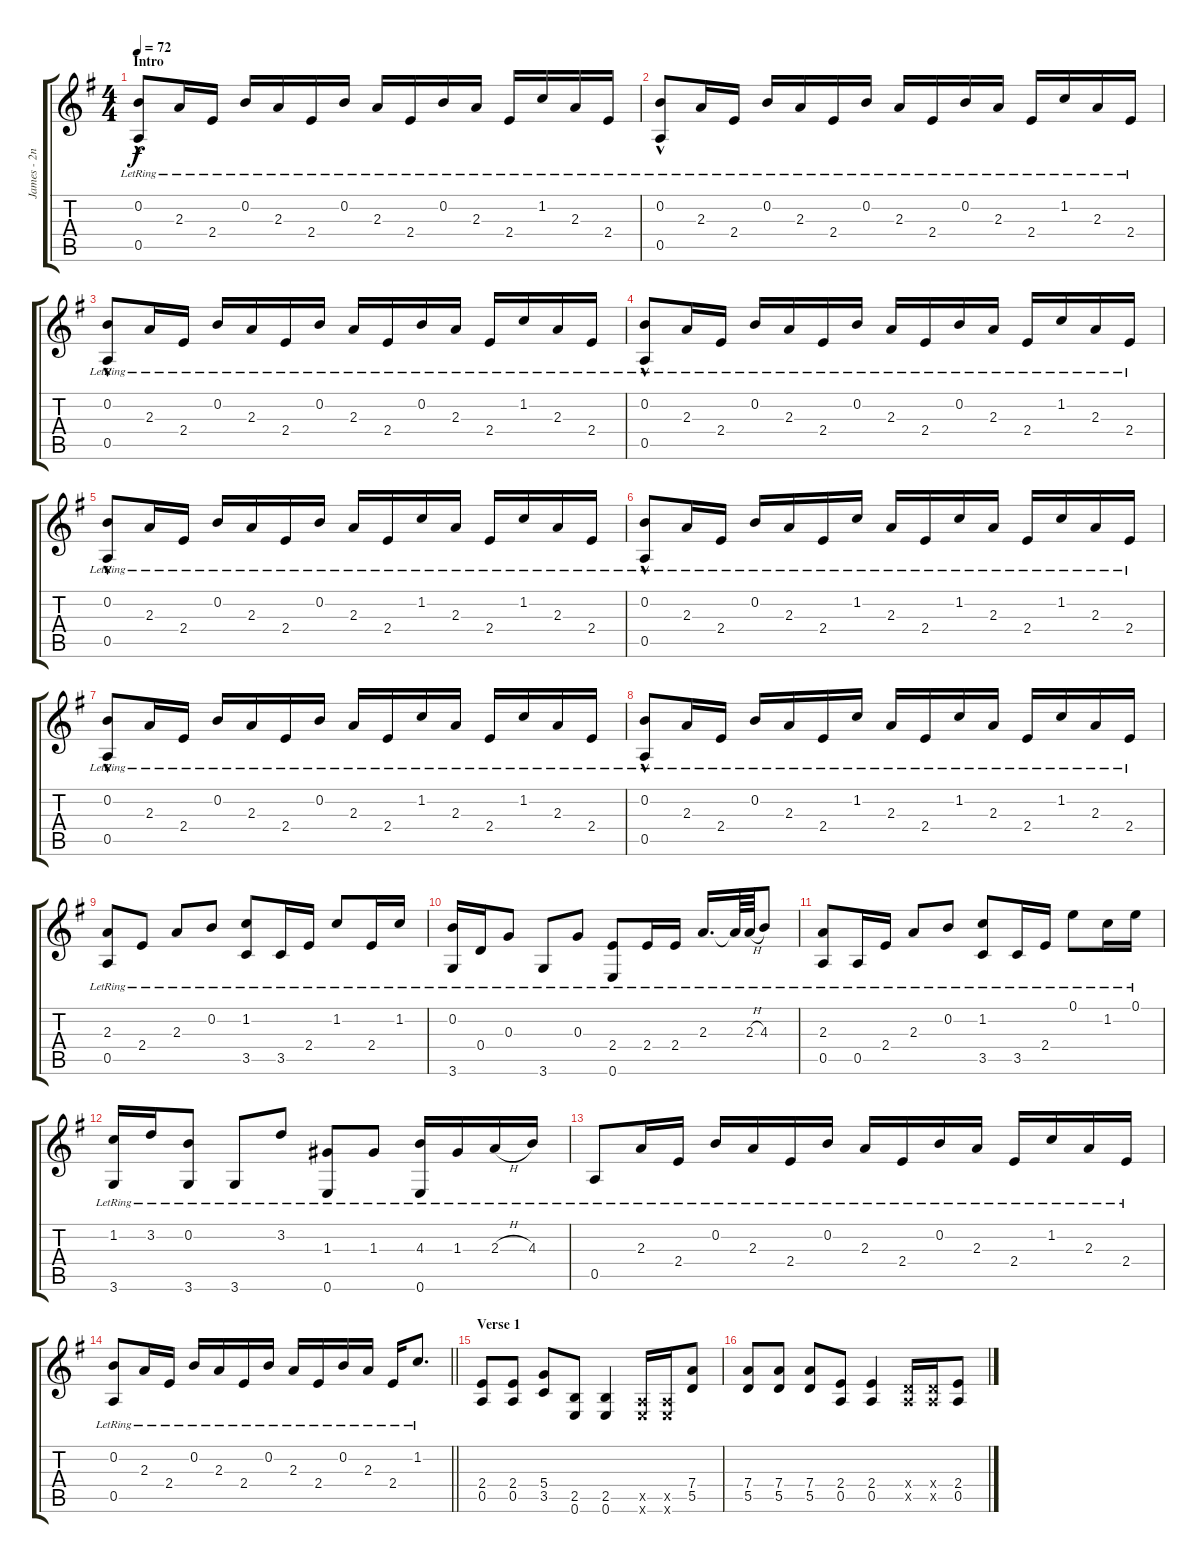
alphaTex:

\track ("James - 2nd Acoustic/Distortion" "James - 2n") {instrument acousticguitarnylon}
\staff {score tabs}
\tuning (E4 B3 G3 D3 A2 E2) {hide}
\ts (4 4)
\section ("" "Intro")
\tempo 72
\clef g2
\ks eminor
(0.2{hac lr} 0.5{hac lr}).8{dy f instrument acousticguitarnylon} 2.3{lr}.16 2.4{lr}.16 0.2{lr}.16 2.3{lr}.16 2.4{lr}.16 0.2{lr}.16 2.3{lr}.16 2.4{lr}.16 0.2{lr}.16 2.3{lr}.16 2.4{lr}.16 1.2{lr}.16 2.3{lr}.16 2.4{lr}.16 |
(0.2{hac lr} 0.5{hac lr}).8 2.3{lr}.16 2.4{lr}.16 0.2{lr}.16 2.3{lr}.16 2.4{lr}.16 0.2{lr}.16 2.3{lr}.16 2.4{lr}.16 0.2{lr}.16 2.3{lr}.16 2.4{lr}.16 1.2{lr}.16 2.3{lr}.16 2.4{lr}.16 |
(0.2{hac lr} 0.5{hac lr}).8 2.3{lr}.16 2.4{lr}.16 0.2{lr}.16 2.3{lr}.16 2.4{lr}.16 0.2{lr}.16 2.3{lr}.16 2.4{lr}.16 0.2{lr}.16 2.3{lr}.16 2.4{lr}.16 1.2{lr}.16 2.3{lr}.16 2.4{lr}.16 |
(0.2{hac lr} 0.5{hac lr}).8 2.3{lr}.16 2.4{lr}.16 0.2{lr}.16 2.3{lr}.16 2.4{lr}.16 0.2{lr}.16 2.3{lr}.16 2.4{lr}.16 0.2{lr}.16 2.3{lr}.16 2.4{lr}.16 1.2{lr}.16 2.3{lr}.16 2.4{lr}.16 |
(0.2{hac lr} 0.5{hac lr}).8 2.3{lr}.16 2.4{lr}.16 0.2{lr}.16 2.3{lr}.16 2.4{lr}.16 0.2{lr}.16 2.3{lr}.16 2.4{lr}.16 1.2{lr}.16 2.3{lr}.16 2.4{lr}.16 1.2{lr}.16 2.3{lr}.16 2.4{lr}.16 |
(0.2{hac lr} 0.5{hac lr}).8 2.3{lr}.16 2.4{lr}.16 0.2{lr}.16 2.3{lr}.16 2.4{lr}.16 1.2{lr}.16 2.3{lr}.16 2.4{lr}.16 1.2{lr}.16 2.3{lr}.16 2.4{lr}.16 1.2{lr}.16 2.3{lr}.16 2.4{lr}.16 |
(0.2{hac lr} 0.5{hac lr}).8 2.3{lr}.16 2.4{lr}.16 0.2{lr}.16 2.3{lr}.16 2.4{lr}.16 0.2{lr}.16 2.3{lr}.16 2.4{lr}.16 1.2{lr}.16 2.3{lr}.16 2.4{lr}.16 1.2{lr}.16 2.3{lr}.16 2.4{lr}.16 |
(0.2{hac lr} 0.5{hac lr}).8 2.3{lr}.16 2.4{lr}.16 0.2{lr}.16 2.3{lr}.16 2.4{lr}.16 1.2{lr}.16 2.3{lr}.16 2.4{lr}.16 1.2{lr}.16 2.3{lr}.16 2.4{lr}.16 1.2{lr}.16 2.3{lr}.16 2.4{lr}.16 |
(2.3{lr} 0.5{lr}).8 2.4{lr}.8 2.3{lr}.8 0.2{lr}.8 (1.2{lr} 3.5{lr}).8 3.5{lr}.16 2.4{lr}.16 1.2{lr}.8 2.4{lr}.16 1.2{lr}.16 |
(0.2{lr} 3.6{lr}).16 0.4{lr}.16 0.3{lr}.8 3.6{lr}.8 0.3{lr}.8 (2.4{lr} 0.6{lr}).8 2.4{lr}.16 2.4{lr}.16 2.3{lr}.16{d} 2.3{lr t}.64 2.3{h lr}.64 4.3{lr}.8 |
(2.3{lr} 0.5{lr}).8 0.5{lr}.16 2.4{lr}.16 2.3{lr}.8 0.2{lr}.8 (1.2{lr} 3.5{lr}).8 3.5{lr}.16 2.4{lr}.16 0.1{lr}.8 1.2{lr}.16 0.1{lr}.16 |
(1.2{lr} 3.6{lr}).16 3.2{lr}.16 (0.2{lr} 3.6{lr}).8 3.6{lr}.8 3.2{lr}.8 (1.3{lr} 0.6{lr}).8 1.3{lr}.8 (4.3{lr} 0.6{lr}).16 1.3{lr}.16 2.3{h lr}.16 4.3{lr}.16 |
0.5{lr}.8 2.3{lr}.16 2.4{lr}.16 0.2{lr}.16 2.3{lr}.16 2.4{lr}.16 0.2{lr}.16 2.3{lr}.16 2.4{lr}.16 0.2{lr}.16 2.3{lr}.16 2.4{lr}.16 1.2{lr}.16 2.3{lr}.16 2.4{lr}.16 |
\barLineRight lightlight
(0.2{lr} 0.5{lr}).8 2.3{lr}.16 2.4{lr}.16 0.2{lr}.16 2.3{lr}.16 2.4{lr}.16 0.2{lr}.16 2.3{lr}.16 2.4{lr}.16 0.2{lr}.16 2.3{lr}.16 2.4{lr}.16 1.2{lr}.8{d} |
\section ("" "Verse 1")
(2.4 0.5).8{volume 5} (2.4 0.5).8 (5.4 3.5).8 (2.5 0.6).8 (2.5 0.6).4 (0.5{x} 0.6{x}).16 (0.5{x} 0.6{x}).16 (7.4 5.5).8 |
(7.4 5.5).8 (7.4 5.5).8 (7.4 5.5).8 (2.4 0.5).8 (2.4 0.5).4 (0.4{x} 0.5{x}).16 (0.4{x} 0.5{x}).16 (2.4 0.5).8
